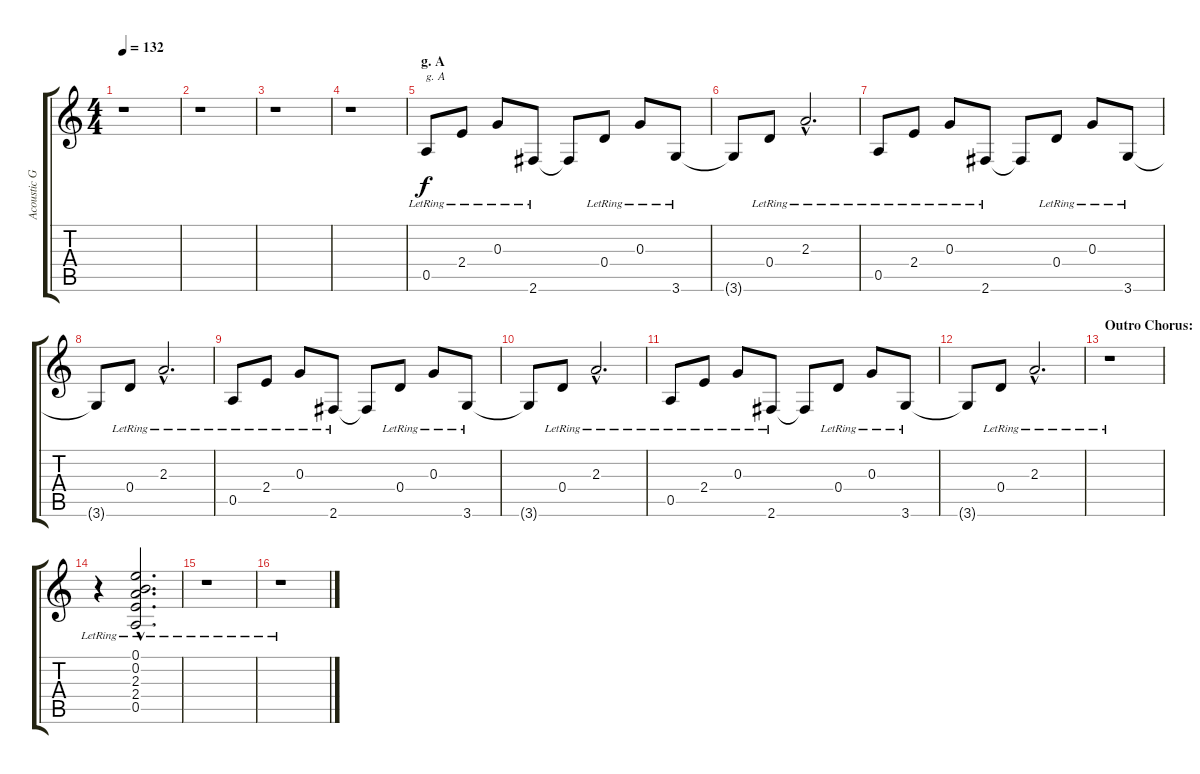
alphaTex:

\track ("Acoustic Guitar" "Acoustic G") {instrument electricguitarclean}
\staff {score tabs}
\tuning (E4 B3 G3 D3 A2 E2) {hide}
\ts (4 4)
\tempo 132
\clef g2
\ks c
r.1{dy f} |
r.1 |
r.1 |
r.1 |
\section ("" "g. A")
0.5{lr}.8{txt "g. A" volume 10 instrument electricguitarclean} 2.4{lr}.8 0.3{lr}.8 2.6{lr}.8 2.6{t}.8 0.4{lr}.8 0.3{lr}.8 3.6{lr}.8 |
3.6{t}.8 0.4{lr}.8 2.3{hac lr}.2{d} |
0.5{lr}.8 2.4{lr}.8 0.3{lr}.8 2.6{lr}.8 2.6{t}.8 0.4{lr}.8 0.3{lr}.8 3.6{lr}.8 |
3.6{t}.8 0.4{lr}.8 2.3{hac lr}.2{d} |
0.5{lr}.8 2.4{lr}.8 0.3{lr}.8 2.6{lr}.8 2.6{t}.8 0.4{lr}.8 0.3{lr}.8 3.6{lr}.8 |
3.6{t}.8 0.4{lr}.8 2.3{hac lr}.2{d} |
0.5{lr}.8 2.4{lr}.8 0.3{lr}.8 2.6{lr}.8 2.6{t}.8 0.4{lr}.8 0.3{lr}.8 3.6{lr}.8 |
3.6{t}.8 0.4{lr}.8 2.3{hac lr}.2{d} |
\section ("" "Outro Chorus:")
r.1 |
r.4 (0.1{hac lr} 0.2{hac lr} 2.3{hac lr} 2.4{hac lr} 0.5{hac lr}).2{d} |
r.1 |
r.1
